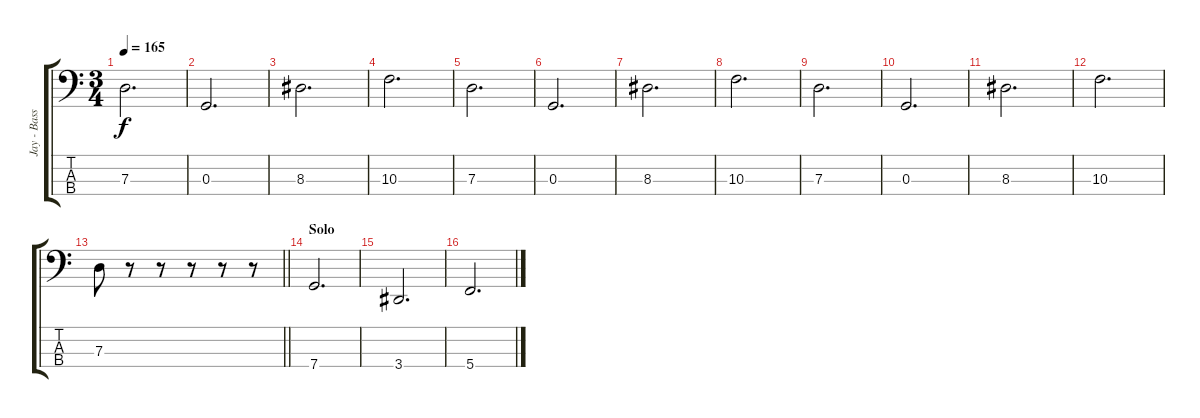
\track ("Jay - Bass" "Jay - Bass") {instrument electricbasspick}
\staff {score tabs}
\tuning (F2 C2 G1 C1) {hide}
\ts (3 4)
\tempo 165
\clef f4
\ks c
7.3.2{d dy f} |
0.3.2{d} |
8.3.2{d} |
10.3.2{d} |
7.3.2{d} |
0.3.2{d} |
8.3.2{d} |
10.3.2{d} |
7.3.2{d} |
0.3.2{d} |
8.3.2{d} |
10.3.2{d} |
\barLineRight lightlight
7.3.8 r.8 r.8 r.8 r.8 r.8 |
\section ("" "Solo")
7.4.2{d} |
3.4.2{d} |
5.4.2{d}
